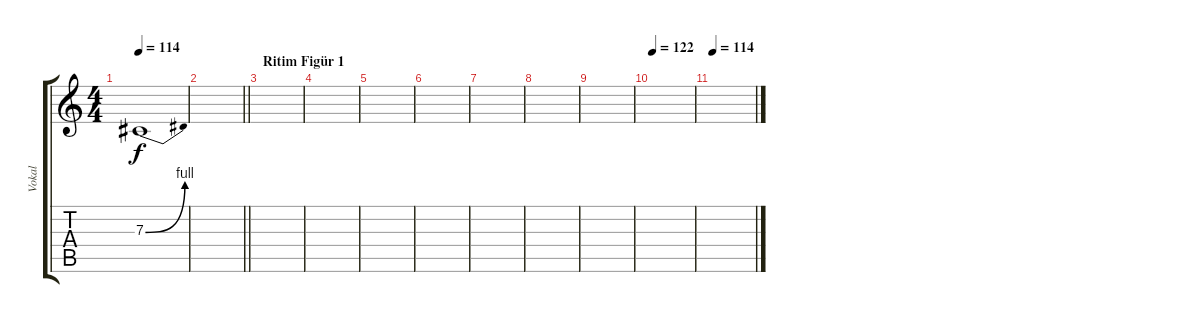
\track ("Vokal" "Vokal") {instrument voiceoohs}
\staff {score tabs}
\tuning (Eb4 Bb3 Gb3 Db3 Ab2 Eb2) {hide}
\ts (4 4)
\tempo 114
\clef g2
\ks c
7.3{be (bend 0 0 60 4)}.1{dy f} |
\barLineRight lightlight
|
\section ("" "Ritim Figür 1")
|
|
|
|
|
|
|
\tempo 122
|
\tempo 114
